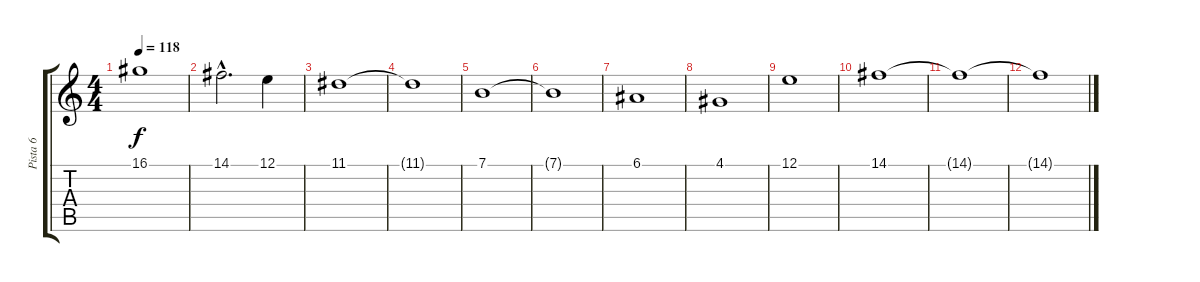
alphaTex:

\track ("Pista 6" "Pista 6") {instrument synthstrings1}
\staff {score tabs}
\tuning (E4 B3 G3 D3 A2 E2) {hide}
\ts (4 4)
\tempo 118
\clef g2
\ks c
16.1.1{dy f} |
14.1{hac}.2{d} 12.1.4 |
11.1.1 |
11.1{t}.1 |
7.1.1 |
7.1{t}.1 |
6.1.1 |
4.1.1 |
12.1.1 |
14.1.1 |
14.1{t}.1{volume 0} |
14.1{t}.1
